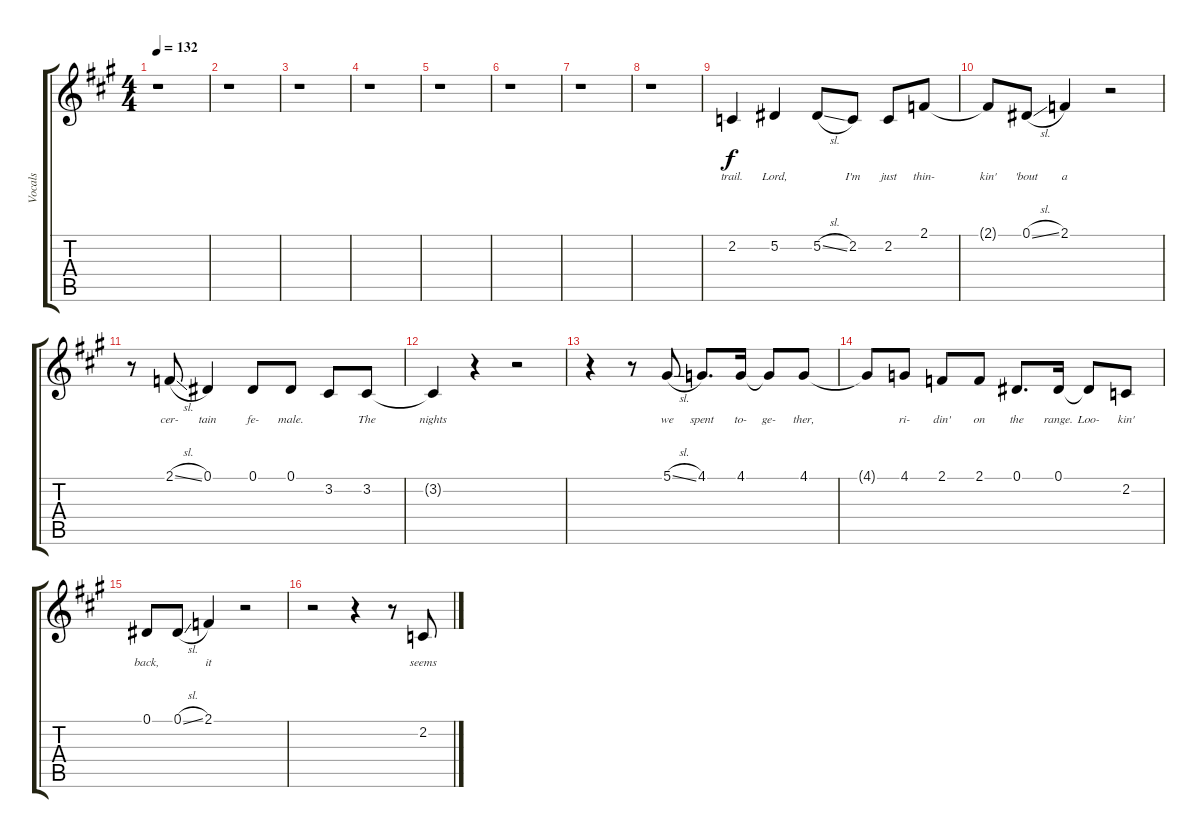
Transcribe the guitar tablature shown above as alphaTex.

\track ("Vocals" "Vocals") {instrument clarinet}
\staff {score tabs}
\tuning (Eb4 Bb3 Gb3 Db3 Ab2 Eb2) {hide}
\ts (4 4)
\tempo 132
\clef g2
\ks a
r.1{dy f} |
r.1 |
r.1 |
r.1 |
r.1 |
r.1 |
r.1 |
r.1 |
2.2.4{lyrics (0 "trail.") lyrics (1 "") lyrics (2 "") lyrics (3 "") lyrics (4 "")} 5.2.4{lyrics (0 "Lord,") lyrics (1 "") lyrics (2 "") lyrics (3 "") lyrics (4 "")} 5.2{sl}.8{lyrics (0 "") lyrics (1 "") lyrics (2 "") lyrics (3 "") lyrics (4 "")} 2.2.8{lyrics (0 "I'm") lyrics (1 "") lyrics (2 "") lyrics (3 "") lyrics (4 "")} 2.2.8{lyrics (0 "just") lyrics (1 "") lyrics (2 "") lyrics (3 "") lyrics (4 "")} 2.1.8{lyrics (0 "thin-") lyrics (1 "") lyrics (2 "") lyrics (3 "") lyrics (4 "")} |
2.1{t}.8{lyrics (0 "kin'") lyrics (1 "") lyrics (2 "") lyrics (3 "") lyrics (4 "")} 0.1{sl}.8{lyrics (0 "'bout") lyrics (1 "") lyrics (2 "") lyrics (3 "") lyrics (4 "")} 2.1.4{lyrics (0 "a") lyrics (1 "") lyrics (2 "") lyrics (3 "") lyrics (4 "")} r.2 |
r.8 2.1{sl}.8{lyrics (0 "cer-") lyrics (1 "") lyrics (2 "") lyrics (3 "") lyrics (4 "")} 0.1.4{lyrics (0 "tain") lyrics (1 "") lyrics (2 "") lyrics (3 "") lyrics (4 "")} 0.1.8{lyrics (0 "fe-") lyrics (1 "") lyrics (2 "") lyrics (3 "") lyrics (4 "")} 0.1.8{lyrics (0 "male.") lyrics (1 "") lyrics (2 "") lyrics (3 "") lyrics (4 "")} 3.2.8{lyrics (0 "") lyrics (1 "") lyrics (2 "") lyrics (3 "") lyrics (4 "")} 3.2.8{lyrics (0 "The") lyrics (1 "") lyrics (2 "") lyrics (3 "") lyrics (4 "")} |
3.2{t}.4{lyrics (0 "nights") lyrics (1 "") lyrics (2 "") lyrics (3 "") lyrics (4 "")} r.4 r.2 |
r.4 r.8 5.1{sl}.8{lyrics (0 "we") lyrics (1 "") lyrics (2 "") lyrics (3 "") lyrics (4 "")} 4.1.8{d lyrics (0 "spent") lyrics (1 "") lyrics (2 "") lyrics (3 "") lyrics (4 "")} 4.1.16{lyrics (0 "to-") lyrics (1 "") lyrics (2 "") lyrics (3 "") lyrics (4 "")} 4.1{t}.8{lyrics (0 "ge-") lyrics (1 "") lyrics (2 "") lyrics (3 "") lyrics (4 "")} 4.1.8{lyrics (0 "ther,") lyrics (1 "") lyrics (2 "") lyrics (3 "") lyrics (4 "")} |
4.1{t}.8{lyrics (0 "") lyrics (1 "") lyrics (2 "") lyrics (3 "") lyrics (4 "")} 4.1.8{lyrics (0 "ri-") lyrics (1 "") lyrics (2 "") lyrics (3 "") lyrics (4 "")} 2.1.8{lyrics (0 "din'") lyrics (1 "") lyrics (2 "") lyrics (3 "") lyrics (4 "")} 2.1.8{lyrics (0 "on") lyrics (1 "") lyrics (2 "") lyrics (3 "") lyrics (4 "")} 0.1.8{d lyrics (0 "the") lyrics (1 "") lyrics (2 "") lyrics (3 "") lyrics (4 "")} 0.1.16{lyrics (0 "range.") lyrics (1 "") lyrics (2 "") lyrics (3 "") lyrics (4 "")} 0.1{t}.8{lyrics (0 "Loo-") lyrics (1 "") lyrics (2 "") lyrics (3 "") lyrics (4 "")} 2.2.8{lyrics (0 "kin'") lyrics (1 "") lyrics (2 "") lyrics (3 "") lyrics (4 "")} |
0.1.8{lyrics (0 "back,") lyrics (1 "") lyrics (2 "") lyrics (3 "") lyrics (4 "")} 0.1{sl}.8{lyrics (0 "") lyrics (1 "") lyrics (2 "") lyrics (3 "") lyrics (4 "")} 2.1.4{lyrics (0 "it") lyrics (1 "") lyrics (2 "") lyrics (3 "") lyrics (4 "")} r.2 |
r.2 r.4 r.8 2.2.8{lyrics (0 "seems") lyrics (1 "") lyrics (2 "") lyrics (3 "") lyrics (4 "")}
